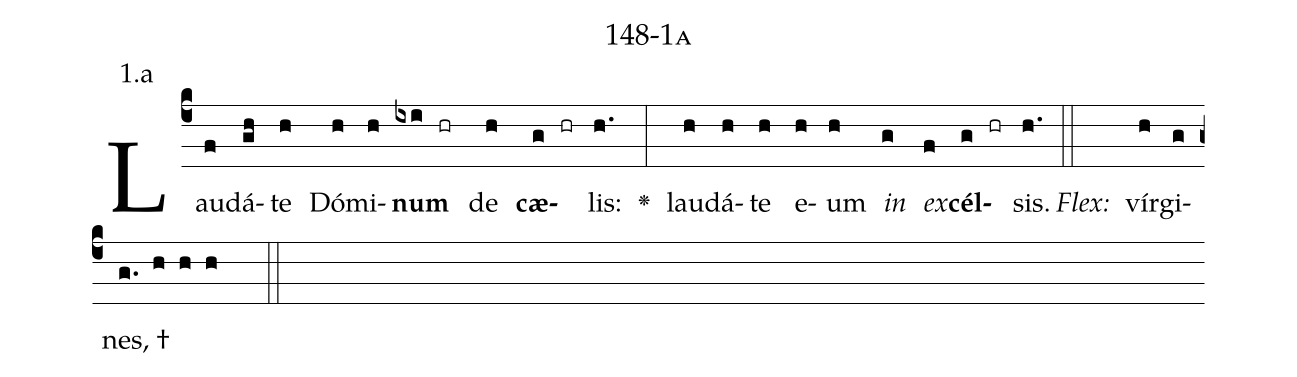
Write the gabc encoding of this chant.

name: 148-1a;
annotation: 1.a;
%%
(c4)Lau(f)dá(gh)te(h) Dó(h)mi(h)<b>num</b>(ixi hr) de(h) <b>cæ</b>(g hr)lis:(h.) <v>\greheightstar</v>(:) lau(h)dá(h)te(h) e(h)um(h) <i>in</i>(g) <i>ex</i>(f)<b>cél</b>(g hr)sis.(h.) (::)
<i>Flex:</i>()  vír(h)gi(g)nes, †(g. h h h  ::)

%E(h) u(h) o(g) u(f) a(g) e.(h.) (::)
